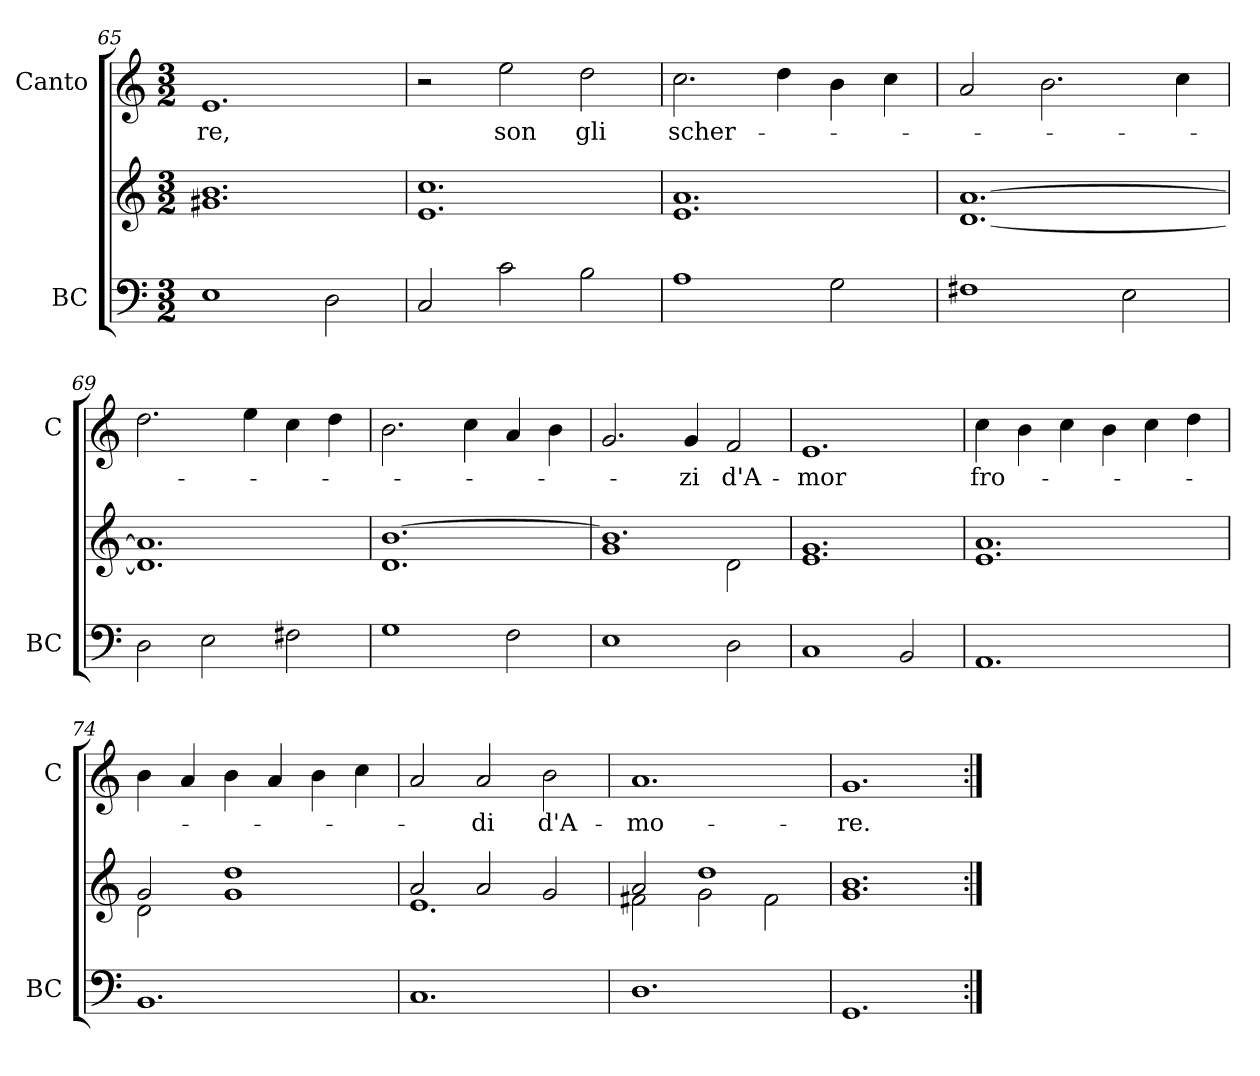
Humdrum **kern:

**kern	**kern	**kern	**text
*part2	*part2	*part1	*part1
*staff3	*staff2	*staff1	*staff1
*I"BC	*	*I"Canto	*
*I'BC	*	*I'C	*
*clefF4	*clefG2	*clefG2	*
*k[]	*k[]	*k[]	*
*C:	*C:	*C:	*
*M3/2	*M3/2	*M3/2	*
=65	=65	=65	=65
!	!	!	!LO:LY:b
1E	1.g#X 1.b	1.e	-re,
2D\	.	.	.
=66	=66	=66	=66
2C/	1.e 1.cc	2r	.
!	!	!	!LO:LY:b
2c\	.	2ee\	son
!	!	!	!LO:LY:b
2B\	.	2dd\	gli
!!LO:LB:g=z
=67	=67	=67	=67
!	!	!	!LO:LY:b
1A	1.e 1.a	2.cc\	scher-
.	.	4dd\	.
2G\	.	4b\	.
.	.	4cc\	.
=68	=68	=68	=68
1F#X	[1.d [1.a	2a/	.
.	.	2.b\	.
2E\	.	.	.
.	.	4cc\	.
=69	=69	=69	=69
2D\	1.d] 1.a]	2.dd\	.
2E\	.	.	.
.	.	4ee\	.
2F#X\	.	4cc\	.
.	.	4dd\	.
=70	=70	=70	=70
1G	1.d [1.b	2.b\	.
.	.	4cc\	.
2F\	.	4a/	.
.	.	4b\	.
=71	=71	=71	=71
*	*^	*	*
1E	1.b]	1g	2.g/	.
!	!	!	!	!LO:LY:b
.	.	.	4g/	-zi
!	!	!	!	!LO:LY:b
2D\	.	2d\	2f/	d'A-
=72	=72	=72	=72	=72
!	!	!	!	!LO:LY:b
*	*v	*v	*	*
1C	1.e 1.g	1.e	-mor
2BB/	.	.	.
!!LO:LB:g=z
=73	=73	=73	=73
!	!	!	!LO:LY:b
1.AA	1.e 1.a	4cc\	fro-
.	.	4b\	.
.	.	4cc\	.
.	.	4b\	.
.	.	4cc\	.
.	.	4dd\	.
=74	=74	=74	=74
*	*^	*	*
1.BB	2g/	2d\	4b\	.
.	.	.	4a/	.
.	1dd	1g	4b\	.
.	.	.	4a/	.
.	.	.	4b\	.
.	.	.	4cc\	.
=75	=75	=75	=75	=75
1.C	2a/	1.e	2a/	.
!	!	!	!	!LO:LY:b
.	2a/	.	2a/	-di
!	!	!	!	!LO:LY:b
.	2g/	.	2b\	d'A-
=76	=76	=76	=76	=76
!	!	!	!	!LO:LY:b
1.D	2a/	2f#X\	1.a	-mo-
.	1dd	2g\	.	.
.	.	2f#\	.	.
=77	=77	=77	=77	=77
!	!	!	!	!LO:LY:b
*	*v	*v	*	*
1.GG	1.g 1.b	1.g	-re.
=:|!	=:|!	=:|!	=:|!
*-	*-	*-	*-
